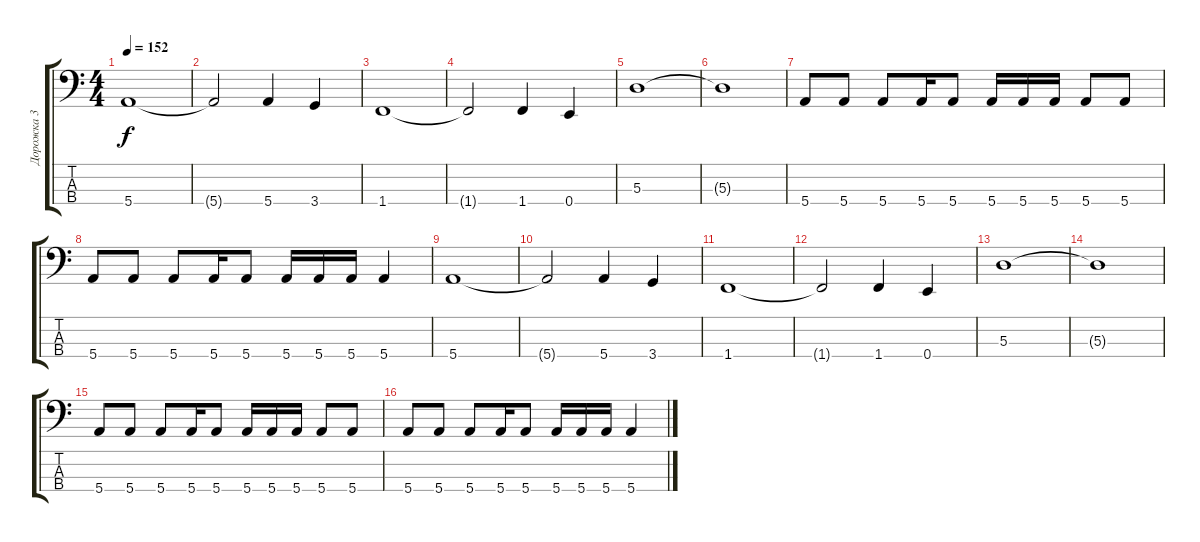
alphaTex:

\track ("Дорожка 3" "Дорожка 3") {instrument electricbassfinger}
\staff {score tabs}
\tuning (G2 D2 A1 E1) {hide}
\ts (4 4)
\tempo 152
\clef f4
\ks c
5.4.1{dy f} |
5.4{t}.2 5.4.4 3.4.4 |
1.4.1 |
1.4{t}.2 1.4.4 0.4.4 |
5.3.1 |
5.3{t}.1 |
5.4.8 5.4.8 5.4.8 5.4.16 5.4.8 5.4.16 5.4.16 5.4.16 5.4.8 5.4.8 |
5.4.8 5.4.8 5.4.8 5.4.16 5.4.8 5.4.16 5.4.16 5.4.16 5.4.4 |
5.4.1 |
5.4{t}.2 5.4.4 3.4.4 |
1.4.1 |
1.4{t}.2 1.4.4 0.4.4 |
5.3.1 |
5.3{t}.1 |
5.4.8 5.4.8 5.4.8 5.4.16 5.4.8 5.4.16 5.4.16 5.4.16 5.4.8 5.4.8 |
5.4.8 5.4.8 5.4.8 5.4.16 5.4.8 5.4.16 5.4.16 5.4.16 5.4.4
